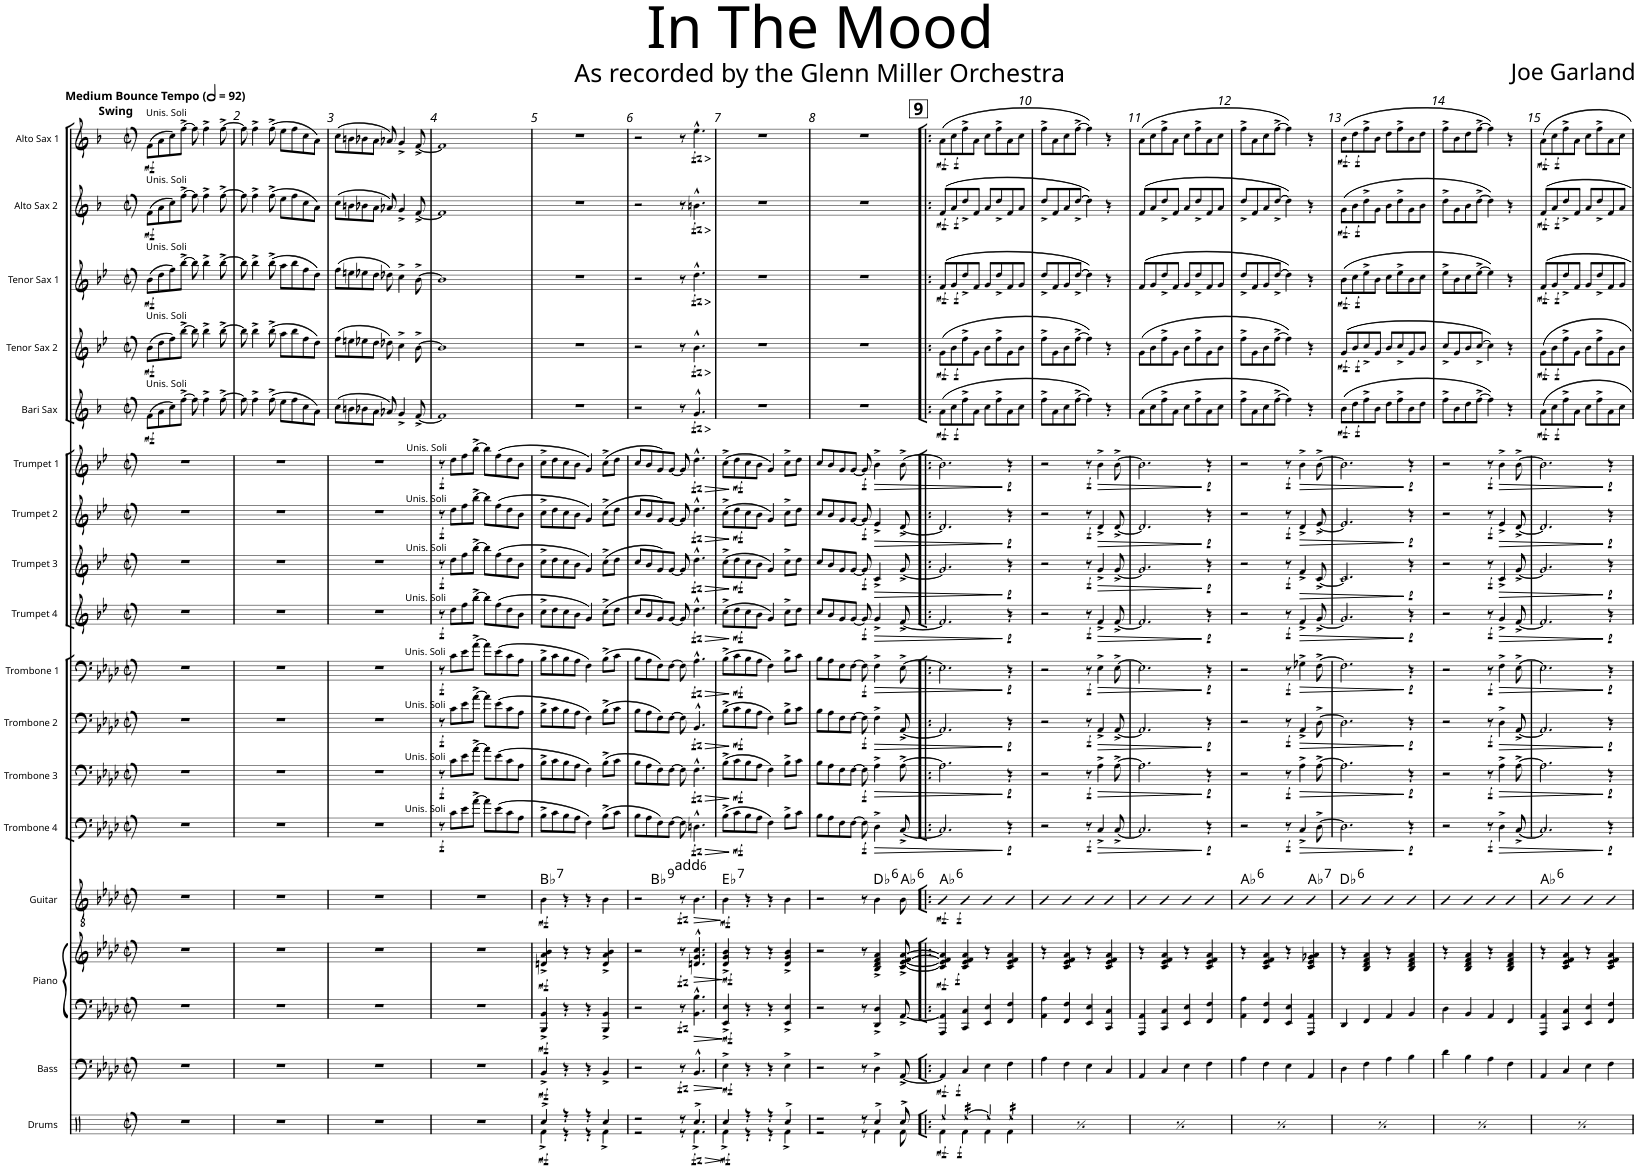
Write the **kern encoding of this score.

**kern	**dynam	**kern	**dynam	**kern	**kern	**dynam	**kern	**dynam	**harte	**kern	**dynam	**kern	**dynam	**kern	**dynam	**kern	**dynam	**kern	**dynam	**kern	**dynam	**kern	**dynam	**kern	**dynam	**kern	**dynam	**kern	**dynam	**kern	**dynam	**kern	**dynam	**kern	**dynam
*part17	*part17	*part16	*part16	*part15	*part15	*part15	*part14	*part14	*part14	*part13	*part13	*part12	*part12	*part11	*part11	*part10	*part10	*part9	*part9	*part8	*part8	*part7	*part7	*part6	*part6	*part5	*part5	*part4	*part4	*part3	*part3	*part2	*part2	*part1	*part1
*staff18	*staff18	*staff17	*staff17	*staff16	*staff15	*staff15/16	*staff14	*staff14	*	*staff13	*staff13	*staff12	*staff12	*staff11	*staff11	*staff10	*staff10	*staff9	*staff9	*staff8	*staff8	*staff7	*staff7	*staff6	*staff6	*staff5	*staff5	*staff4	*staff4	*staff3	*staff3	*staff2	*staff2	*staff1	*staff1
*I"Drums	*	*I"Bass	*	*I"Piano	*	*	*I"Guitar	*	*	*I"Trombone 4	*	*I"Trombone 3	*	*I"Trombone 2	*	*I"Trombone 1	*	*I"Trumpet 4	*	*I"Trumpet 3	*	*I"Trumpet 2	*	*I"Trumpet 1	*	*I"Bari Sax	*	*I"Tenor Sax 2	*	*I"Tenor Sax 1	*	*I"Alto Sax 2	*	*I"Alto Sax 1	*
*I'Drums	*	*I'Bass	*	*I'Pno.	*	*	*I'Gtr.	*	*	*I'Tbn. 4	*	*I'Tbn. 3	*	*I'Tbn. 2	*	*I'Tbn. 1	*	*I'Tpt. 4	*	*I'Tpt. 3	*	*I'Tpt. 2	*	*I'Tpt. 1	*	*I'Bari	*	*I'Tenor 2	*	*I'Tenor 1	*	*I'Alto 2	*	*I'Alto 1	*
*clefX	*	*clefF4	*	*clefF4	*clefG2	*	*clefGv2	*	*	*clefF4	*	*clefF4	*	*clefF4	*	*clefF4	*	*clefG2	*	*clefG2	*	*clefG2	*	*clefG2	*	*clefG2	*	*clefG2	*	*clefG2	*	*clefG2	*	*clefG2	*
*	*	*Trd7c12	*	*	*	*	*	*	*	*	*	*	*	*	*	*	*	*Trd1c2	*	*Trd1c2	*	*Trd1c2	*	*Trd1c2	*	*Trd12c21	*	*Trd8c14	*	*Trd8c14	*	*Trd5c9	*	*Trd5c9	*
*k[]	*	*k[b-e-a-d-]	*	*k[b-e-a-d-]	*k[b-e-a-d-]	*	*k[b-e-a-d-]	*	*	*k[b-e-a-d-]	*	*k[b-e-a-d-]	*	*k[b-e-a-d-]	*	*k[b-e-a-d-]	*	*k[b-e-]	*	*k[b-e-]	*	*k[b-e-]	*	*k[b-e-]	*	*k[b-]	*	*k[b-e-]	*	*k[b-e-]	*	*k[b-]	*	*k[b-]	*
*M2/2	*	*M2/2	*	*M2/2	*M2/2	*	*M2/2	*	*	*M2/2	*	*M2/2	*	*M2/2	*	*M2/2	*	*M2/2	*	*M2/2	*	*M2/2	*	*M2/2	*	*M2/2	*	*M2/2	*	*M2/2	*	*M2/2	*	*M2/2	*
*met(c|)	*	*met(c|)	*	*met(c|)	*met(c|)	*	*met(c|)	*	*	*met(c|)	*	*met(c|)	*	*met(c|)	*	*met(c|)	*	*met(c|)	*	*met(c|)	*	*met(c|)	*	*met(c|)	*	*met(c|)	*	*met(c|)	*	*met(c|)	*	*met(c|)	*	*met(c|)	*
*MM184	*	*MM184	*	*MM184	*MM184	*	*MM184	*	*	*MM184	*	*MM184	*	*MM184	*	*MM184	*	*MM184	*	*MM184	*	*MM184	*	*MM184	*	*MM184	*	*MM184	*	*MM184	*	*MM184	*	*MM184	*
=1	=1	=1	=1	=1	=1	=1	=1	=1	=1	=1	=1	=1	=1	=1	=1	=1	=1	=1	=1	=1	=1	=1	=1	=1	=1	=1	=1	=1	=1	=1	=1	=1	=1	=1	=1
!	!	!	!	!	!	!	!	!	!	!	!	!	!	!	!	!	!	!	!	!	!	!	!	!	!	!	!	!	!	!	!	!	!	!LO:TX:a:t=Unis. Soli	!
!	!	!	!	!	!	!	!	!	!	!	!	!	!	!	!	!	!	!	!	!	!	!	!	!	!	!	!	!	!	!	!	!	!	!LO:TX:a:B:t=Swing	!
!	!	!	!	!	!	!	!	!	!	!	!	!	!	!	!	!	!	!	!	!	!	!	!	!	!	!	!	!	!	!	!	!	!	!LO:TX:a:B:t=Medium Bounce Tempo	!
!	!	!	!	!	!	!	!	!	!	!	!	!	!	!	!	!	!	!	!	!	!	!	!	!	!	!	!	!	!	!	!	!LO:TX:a:t=Unis. Soli	!	!	!
!	!	!	!	!	!	!	!	!	!	!	!	!	!	!	!	!	!	!	!	!	!	!	!	!	!	!	!	!	!	!LO:TX:a:t=Unis. Soli	!	!	!	!	!
!	!	!	!	!	!	!	!	!	!	!	!	!	!	!	!	!	!	!	!	!	!	!	!	!	!	!	!	!LO:TX:a:t=Unis. Soli	!	!	!	!	!	!	!
!	!	!	!	!	!	!	!	!	!	!	!	!	!	!	!	!	!	!	!	!	!	!	!	!	!	!LO:TX:a:t=Unis. Soli	!	!	!	!	!	!	!	!	!
!	!	!	!	!	!	!	!	!	!	!	!	!	!	!	!	!	!	!	!	!	!	!	!	!	!	!	!LO:DY:b	!	!LO:DY:b	!	!LO:DY:b	!	!LO:DY:b	!	!LO:DY:b
1r	.	1r	.	1r	1r	.	1r	.	.	1r	.	1r	.	1r	.	1r	.	1r	.	1r	.	1r	.	1r	.	(8f\L	mf	(8b-\L	mf	(8b-\L	mf	(8f\L	mf	(8f\L	mf
.	.	.	.	.	.	.	.	.	.	.	.	.	.	.	.	.	.	.	.	.	.	.	.	.	.	8a\	.	8dd\	.	8dd\	.	8a\	.	8a\	.
.	.	.	.	.	.	.	.	.	.	.	.	.	.	.	.	.	.	.	.	.	.	.	.	.	.	8cc\)	.	8ff\)	.	8ff\)	.	8cc\)	.	8cc\)	.
.	.	.	.	.	.	.	.	.	.	.	.	.	.	.	.	.	.	.	.	.	.	.	.	.	.	[8ff^\J	.	[8bb-^\J	.	[8bb-^\J	.	[8ff^\J	.	[8ff^\J	.
.	.	.	.	.	.	.	.	.	.	.	.	.	.	.	.	.	.	.	.	.	.	.	.	.	.	8ff\]	.	8bb-\]	.	8bb-\]	.	8ff\]	.	8ff\]	.
.	.	.	.	.	.	.	.	.	.	.	.	.	.	.	.	.	.	.	.	.	.	.	.	.	.	4ff^\	.	4bb-^\	.	4bb-^\	.	4ff^\	.	4ff^\	.
.	.	.	.	.	.	.	.	.	.	.	.	.	.	.	.	.	.	.	.	.	.	.	.	.	.	[8ff^\	.	[8bb-^\	.	[8bb-^\	.	[8ff^\	.	[8ff^\	.
=2	=2	=2	=2	=2	=2	=2	=2	=2	=2	=2	=2	=2	=2	=2	=2	=2	=2	=2	=2	=2	=2	=2	=2	=2	=2	=2	=2	=2	=2	=2	=2	=2	=2	=2	=2
1r	.	1r	.	1r	1r	.	1r	.	.	1r	.	1r	.	1r	.	1r	.	1r	.	1r	.	1r	.	1r	.	8ff\]	.	8bb-\]	.	8bb-\]	.	8ff\]	.	8ff\]	.
.	.	.	.	.	.	.	.	.	.	.	.	.	.	.	.	.	.	.	.	.	.	.	.	.	.	4ff^\	.	4bb-^\	.	4bb-^\	.	4ff^\	.	4ff^\	.
.	.	.	.	.	.	.	.	.	.	.	.	.	.	.	.	.	.	.	.	.	.	.	.	.	.	(8ff^\	.	(8bb-^\	.	(8bb-^\	.	(8ff^\	.	(8ff^\	.
.	.	.	.	.	.	.	.	.	.	.	.	.	.	.	.	.	.	.	.	.	.	.	.	.	.	8ee\L	.	8aa\L	.	8aa\L	.	8ee\L	.	8ee\L	.
.	.	.	.	.	.	.	.	.	.	.	.	.	.	.	.	.	.	.	.	.	.	.	.	.	.	8ff\	.	8bb-\	.	8bb-\	.	8ff\	.	8ff\	.
.	.	.	.	.	.	.	.	.	.	.	.	.	.	.	.	.	.	.	.	.	.	.	.	.	.	8cc\	.	8ff\	.	8ff\	.	8cc\	.	8cc\	.
.	.	.	.	.	.	.	.	.	.	.	.	.	.	.	.	.	.	.	.	.	.	.	.	.	.	8a\J)	.	8dd\J)	.	8dd\J)	.	8a\J)	.	8a\J)	.
=3	=3	=3	=3	=3	=3	=3	=3	=3	=3	=3	=3	=3	=3	=3	=3	=3	=3	=3	=3	=3	=3	=3	=3	=3	=3	=3	=3	=3	=3	=3	=3	=3	=3	=3	=3
1r	.	1r	.	1r	1r	.	1r	.	.	1r	.	1r	.	1r	.	1r	.	1r	.	1r	.	1r	.	1r	.	(8cc\L	.	(8ff\L	.	(8ff\L	.	(8cc\L	.	(8cc\L	.
.	.	.	.	.	.	.	.	.	.	.	.	.	.	.	.	.	.	.	.	.	.	.	.	.	.	8bn\	.	8een\	.	8een\	.	8bn\	.	8bn\	.
.	.	.	.	.	.	.	.	.	.	.	.	.	.	.	.	.	.	.	.	.	.	.	.	.	.	8b-X\	.	8ee-X\	.	8ee-X\	.	8b-X\	.	8b-X\	.
.	.	.	.	.	.	.	.	.	.	.	.	.	.	.	.	.	.	.	.	.	.	.	.	.	.	8a\J	.	8dd\J	.	8dd\J	.	8a\J	.	8a\J	.
.	.	.	.	.	.	.	.	.	.	.	.	.	.	.	.	.	.	.	.	.	.	.	.	.	.	8a-X/)	.	8dd-X\)	.	8dd-X\)	.	8a-X/)	.	8a-X/)	.
.	.	.	.	.	.	.	.	.	.	.	.	.	.	.	.	.	.	.	.	.	.	.	.	.	.	4g^/	.	4cc^\	.	4cc^\	.	4g^/	.	4g^/	.
.	.	.	.	.	.	.	.	.	.	.	.	.	.	.	.	.	.	.	.	.	.	.	.	.	.	[8f^/	.	[8b-^\	.	[8b-^\	.	[8f^/	.	[8f^/	.
=4	=4	=4	=4	=4	=4	=4	=4	=4	=4	=4	=4	=4	=4	=4	=4	=4	=4	=4	=4	=4	=4	=4	=4	=4	=4	=4	=4	=4	=4	=4	=4	=4	=4	=4	=4
!	!	!	!	!	!	!	!	!	!	!	!	!	!	!	!	!	!	!	!	!	!	!	!	!LO:TX:a:t=Unis. Soli	!	!	!	!	!	!	!	!	!	!	!
!	!	!	!	!	!	!	!	!	!	!	!	!	!	!	!	!	!	!	!	!	!	!LO:TX:a:t=Unis. Soli	!	!	!	!	!	!	!	!	!	!	!	!	!
!	!	!	!	!	!	!	!	!	!	!	!	!	!	!	!	!	!	!	!	!LO:TX:a:t=Unis. Soli	!	!	!	!	!	!	!	!	!	!	!	!	!	!	!
!	!	!	!	!	!	!	!	!	!	!	!	!	!	!	!	!	!	!LO:TX:a:t=Unis. Soli	!	!	!	!	!	!	!	!	!	!	!	!	!	!	!	!	!
!	!	!	!	!	!	!	!	!	!	!	!	!	!	!	!	!LO:TX:a:t=Unis. Soli	!	!	!	!	!	!	!	!	!	!	!	!	!	!	!	!	!	!	!
!	!	!	!	!	!	!	!	!	!	!	!	!	!	!LO:TX:a:t=Unis. Soli	!	!	!	!	!	!	!	!	!	!	!	!	!	!	!	!	!	!	!	!	!
!	!	!	!	!	!	!	!	!	!	!	!	!LO:TX:a:t=Unis. Soli	!	!	!	!	!	!	!	!	!	!	!	!	!	!	!	!	!	!	!	!	!	!	!
!	!	!	!	!	!	!	!	!	!	!LO:TX:a:t=Unis. Soli	!	!	!	!	!	!	!	!	!	!	!	!	!	!	!	!	!	!	!	!	!	!	!	!	!
!	!	!	!	!	!	!	!	!	!	!	!LO:DY:b	!	!LO:DY:b	!	!LO:DY:b	!	!LO:DY:b	!	!LO:DY:b	!	!LO:DY:b	!	!LO:DY:b	!	!LO:DY:b	!	!	!	!	!	!	!	!	!	!
1r	.	1r	.	1r	1r	.	1r	.	.	8r	f	8r	f	8r	f	8r	f	8r	f	8r	f	8r	f	8r	f	1f]	.	1b-]	.	1b-]	.	1f]	.	1f]	.
.	.	.	.	.	.	.	.	.	.	8c\L	.	8c\L	.	8c\L	.	8c\L	.	8dd\L	.	8dd\L	.	8dd\L	.	8dd\L	.	.	.	.	.	.	.	.	.	.	.
.	.	.	.	.	.	.	.	.	.	8e-\	.	8e-\	.	8e-\	.	8e-\	.	8ff\	.	8ff\	.	8ff\	.	8ff\	.	.	.	.	.	.	.	.	.	.	.
.	.	.	.	.	.	.	.	.	.	[8a-^\J	.	[8a-^\J	.	[8a-^\J	.	[8a-^\J	.	[8bb-^\J	.	[8bb-^\J	.	[8bb-^\J	.	[8bb-^\J	.	.	.	.	.	.	.	.	.	.	.
.	.	.	.	.	.	.	.	.	.	8a-\L]	.	8a-\L]	.	8a-\L]	.	8a-\L]	.	8bb-\L]	.	8bb-\L]	.	8bb-\L]	.	8bb-\L]	.	.	.	.	.	.	.	.	.	.	.
.	.	.	.	.	.	.	.	.	.	(8e-\	.	(8e-\	.	(8e-\	.	(8e-\	.	(8ff\	.	(8ff\	.	(8ff\	.	(8ff\	.	.	.	.	.	.	.	.	.	.	.
.	.	.	.	.	.	.	.	.	.	8c\	.	8c\	.	8c\	.	8c\	.	8dd\	.	8dd\	.	8dd\	.	8dd\	.	.	.	.	.	.	.	.	.	.	.
.	.	.	.	.	.	.	.	.	.	8A-\J	.	8A-\J	.	8A-\J	.	8A-\J	.	8b-\J	.	8b-\J	.	8b-\J	.	8b-\J	.	.	.	.	.	.	.	.	.	.	.
=5	=5	=5	=5	=5	=5	=5	=5	=5	=5	=5	=5	=5	=5	=5	=5	=5	=5	=5	=5	=5	=5	=5	=5	=5	=5	=5	=5	=5	=5	=5	=5	=5	=5	=5	=5
*^	*	*	*	*	*	*	*	*	*	*	*	*	*	*	*	*	*	*	*	*	*	*	*	*	*	*	*	*	*	*	*	*	*	*	*
!	!	!LO:DY:b	!	!LO:DY:b	!	!	!LO:DY:b=2	!	!	!	!	!	!	!	!	!	!	!	!	!	!	!	!	!	!	!	!	!	!	!	!	!	!	!	!	!
!	!	!	!	!	!	!	!LO:DY:n=1:b	!	!LO:DY:b	!LO:H:kt=7	!	!	!	!	!	!	!	!	!	!	!	!	!	!	!	!	!	!	!	!	!	!	!	!	!	!
4Rcc^/	4Rf^\	mf	4BB-^/	mf	4BBB-/^ 4BB-/^	4dn/^ 4a-/^ 4b-/^	mf mf	4B-\	mf	Bb:7	8B-^\L	.	8B-^\L	.	8B-^\L	.	8B-^\L	.	8cc^\L	.	8cc^\L	.	8cc^\L	.	8cc^\L	.	1r	.	1r	.	1r	.	1r	.	1r	.
.	.	.	.	.	.	.	.	.	.	.	8c\	.	8c\	.	8c\	.	8c\	.	8dd\	.	8dd\	.	8dd\	.	8dd\	.	.	.	.	.	.	.	.	.	.	.
4r	4r	.	4r	.	4r	4r	.	4r	.	.	8B-\	.	8B-\	.	8B-\	.	8B-\	.	8cc\	.	8cc\	.	8cc\	.	8cc\	.	.	.	.	.	.	.	.	.	.	.
.	.	.	.	.	.	.	.	.	.	.	8A-\J	.	8A-\J	.	8A-\J	.	8A-\J	.	8b-\J	.	8b-\J	.	8b-\J	.	8b-\J	.	.	.	.	.	.	.	.	.	.	.
4r	4r	.	4r	.	4r	4r	.	4r	.	.	4F\)	.	4F\)	.	4F\)	.	4F\)	.	4g/)	.	4g/)	.	4g/)	.	4g/)	.	.	.	.	.	.	.	.	.	.	.
4Rcc/	4Rf^\	.	4BB-^/	.	4BBB-/^ 4BB-/^	4d/^ 4a-/^ 4b-/^	.	4B-\	.	.	(8B-^\L	.	(8B-^\L	.	(8B-^\L	.	(8B-^\L	.	(8cc^\L	.	(8cc^\L	.	(8cc^\L	.	(8cc^\L	.	.	.	.	.	.	.	.	.	.	.
.	.	.	.	.	.	.	.	.	.	.	8c\J	.	8c\J	.	8c\J	.	8c\J	.	8dd\J	.	8dd\J	.	8dd\J	.	8dd\J	.	.	.	.	.	.	.	.	.	.	.
=6	=6	=6	=6	=6	=6	=6	=6	=6	=6	=6	=6	=6	=6	=6	=6	=6	=6	=6	=6	=6	=6	=6	=6	=6	=6	=6	=6	=6	=6	=6	=6	=6	=6	=6	=6	=6
!	!	!	!	!	!	!	!	!	!	!LO:H:kt=9	!	!	!	!	!	!	!	!	!	!	!	!	!	!	!	!	!	!	!	!	!	!	!	!	!	!
2r	2r	.	2r	.	2r	2r	.	2r	.	Bb:9(6)	8B-\L	.	8B-\L	.	8B-\L	.	8B-\L	.	8cc/L	.	8cc/L	.	8cc/L	.	8cc/L	.	2r	.	2r	.	2r	.	2r	.	2r	.
.	.	.	.	.	.	.	.	.	.	.	8A-\	.	8A-\	.	8A-\	.	8A-\	.	8b-/	.	8b-/	.	8b-/	.	8b-/	.	.	.	.	.	.	.	.	.	.	.
.	.	.	.	.	.	.	.	.	.	.	8F\)	.	8F\)	.	8F\)	.	8F\)	.	8g/)	.	8g/)	.	8g/)	.	8g/)	.	.	.	.	.	.	.	.	.	.	.
.	.	.	.	.	.	.	.	.	.	.	[8F\J	.	[8F\J	.	[8F\J	.	[8F\J	.	[8g/J	.	[8g/J	.	[8g/J	.	[8g/J	.	.	.	.	.	.	.	.	.	.	.
!	!	!	!	!LO:DY:b	!	!	!LO:DY:b=2	!	!	!	!	!	!	!	!	!	!	!	!	!	!	!	!	!	!	!	!	!	!	!	!	!	!	!	!	!
!	!	!	!	!	!	!	!LO:DY:n=1:b	!	!LO:DY:b	!	!	!	!	!	!	!	!	!	!	!	!	!	!	!	!	!	!	!	!	!	!	!	!	!	!	!
8r	8r	.	8r	fz	8r	8r	fz fz	8r	fz	.	8F\]	.	8F\]	.	8F\]	.	8F\]	.	8g/]	.	8g/]	.	8g/]	.	8g/]	.	8r	.	8r	.	8r	.	8r	.	8r	.
!	!	!LO:HP:b	!	!LO:HP:b	!	!	!LO:HP:b	!	!LO:HP:b	!	!	!LO:HP:b	!	!LO:HP:b	!	!LO:HP:b	!	!LO:HP:b	!	!LO:HP:b	!	!LO:HP:b	!	!LO:HP:b	!	!LO:HP:b	!	!LO:HP:b	!	!LO:HP:b	!	!LO:HP:b	!	!LO:HP:b	!	!LO:HP:b
!	!	!LO:DY:n=1:b	!	!	!	!	!	!	!	!	!	!LO:DY:n=1:b	!	!LO:DY:n=1:b	!	!LO:DY:n=1:b	!	!LO:DY:n=1:b	!	!LO:DY:n=1:b	!	!LO:DY:n=1:b	!	!LO:DY:n=1:b	!	!LO:DY:n=1:b	!	!LO:DY:n=1:b	!	!LO:DY:n=1:b	!	!LO:DY:n=1:b	!	!LO:DY:n=1:b	!	!LO:DY:n=1:b
4.Rcc^/	4.Rf^\	> fz	4.BB-^^/	>	4.BB-\^^ 4.B-\^^	4.dn/^^ 4.g/^^ 4.cc/^^	>	4.B-\	>	.	4.Dn^^\	> fz	4.F^^\	> fz	4.BB-^^/	> fz	4.A-^^\	> fz	4.dd^^\	> fz	4.dd^^\	> fz	4.dd^^\	> fz	4.dd^^\	> fz	4.g^^/	> fz	4.b-^^\	> fz	4.dd^^\	> fz	4.bn^^\	> fz	4.ee^^\	> fz
*v	*v	*	*	*	*	*	*	*	*	*	*	*	*	*	*	*	*	*	*	*	*	*	*	*	*	*	*	*	*	*	*	*	*	*	*	*
.	.	.	.	.	.	.	.	.	.	.	.	.	.	.	.	.	.	.	.	.	.	.	.	.	.	.	]	.	]	.	]	.	]	.	]
=7	=7	=7	=7	=7	=7	=7	=7	=7	=7	=7	=7	=7	=7	=7	=7	=7	=7	=7	=7	=7	=7	=7	=7	=7	=7	=7	=7	=7	=7	=7	=7	=7	=7	=7	=7
*^	*	*	*	*	*	*	*	*	*	*	*	*	*	*	*	*	*	*	*	*	*	*	*	*	*	*	*	*	*	*	*	*	*	*	*
!	!	!LO:DY:b	!	!LO:DY:b	!	!	!LO:DY:b=2	!	!	!	!	!	!	!	!	!	!	!	!	!	!	!	!	!	!	!	!	!	!	!	!	!	!	!	!	!
!	!	!	!	!	!	!	!LO:DY:n=1:b	!	!LO:DY:b	!LO:H:kt=7	!	!	!	!	!	!	!	!	!	!	!	!	!	!	!	!	!	!	!	!	!	!	!	!	!	!
4Rcc/	4Rf^\	mf	4E-^\	mf	4EE-/^ 4E-/^	4d-/^ 4g/^ 4b-/^	mf mf	4B-\	mf	Eb:7	(8B-^\L	.	(8B-^\L	.	(8B-^\L	.	(8B-^\L	.	(8cc^\L	.	(8cc^\L	.	(8cc^\L	.	(8cc^\L	.	1r	.	1r	.	1r	.	1r	.	1r	.
!	!	!	!	!	!	!	!	!	!	!	!	!LO:DY:n=1:b	!	!LO:DY:n=1:b	!	!LO:DY:n=1:b	!	!LO:DY:n=1:b	!	!LO:DY:n=1:b	!	!LO:DY:n=1:b	!	!LO:DY:n=1:b	!	!LO:DY:n=1:b	!	!	!	!	!	!	!	!	!	!
.	.	.	.	.	.	.	.	.	.	.	8c\	] mf	8c\	] mf	8c\	] mf	8c\	] mf	8dd\	] mf	8dd\	] mf	8dd\	] mf	8dd\	] mf	.	.	.	.	.	.	.	.	.	.
4r	4r	]	4r	]	4r	4r	]	4r	]	.	8B-\	.	8B-\	.	8B-\	.	8B-\	.	8cc\	.	8cc\	.	8cc\	.	8cc\	.	.	.	.	.	.	.	.	.	.	.
.	.	.	.	.	.	.	.	.	.	.	8A-\J	.	8A-\J	.	8A-\J	.	8A-\J	.	8b-\J	.	8b-\J	.	8b-\J	.	8b-\J	.	.	.	.	.	.	.	.	.	.	.
4r	4r	.	4r	.	4r	4r	.	4r	.	.	4F\)	.	4F\)	.	4F\)	.	4F\)	.	4g/)	.	4g/)	.	4g/)	.	4g/)	.	.	.	.	.	.	.	.	.	.	.
4Rcc^/	4Rf^\	.	4E-^\	.	4EE-/^ 4E-/^	4d-/^ 4g/^ 4b-/^	.	4B-\	.	.	8B-^\L	.	8B-^\L	.	8B-^\L	.	8B-^\L	.	8cc^\L	.	8cc^\L	.	8cc^\L	.	8cc^\L	.	.	.	.	.	.	.	.	.	.	.
.	.	.	.	.	.	.	.	.	.	.	8c\J	.	8c\J	.	8c\J	.	8c\J	.	8dd\J	.	8dd\J	.	8dd\J	.	8dd\J	.	.	.	.	.	.	.	.	.	.	.
=8	=8	=8	=8	=8	=8	=8	=8	=8	=8	=8	=8	=8	=8	=8	=8	=8	=8	=8	=8	=8	=8	=8	=8	=8	=8	=8	=8	=8	=8	=8	=8	=8	=8	=8	=8	=8
2r	2r	.	2r	.	2r	2r	.	2r	.	.	8B-\L	.	8B-\L	.	8B-\L	.	8B-\L	.	8cc/L	.	8cc/L	.	8cc/L	.	8cc/L	.	1r	.	1r	.	1r	.	1r	.	1r	.
.	.	.	.	.	.	.	.	.	.	.	8A-\	.	8A-\	.	8A-\	.	8A-\	.	8b-/	.	8b-/	.	8b-/	.	8b-/	.	.	.	.	.	.	.	.	.	.	.
.	.	.	.	.	.	.	.	.	.	.	8F\	.	8F\	.	8F\	.	8F\	.	8g/	.	8g/	.	8g/	.	8g/	.	.	.	.	.	.	.	.	.	.	.
.	.	.	.	.	.	.	.	.	.	.	[8F\J	.	[8F\J	.	[8F\J	.	[8F\J	.	[8g/J	.	[8g/J	.	[8g/J	.	[8g/J	.	.	.	.	.	.	.	.	.	.	.
!	!	!	!	!	!	!	!	!	!	!	!	!LO:DY:b	!	!LO:DY:b	!	!LO:DY:b	!	!LO:DY:b	!	!LO:DY:b	!	!LO:DY:b	!	!LO:DY:b	!	!LO:DY:b	!	!	!	!	!	!	!	!	!	!
8r	8r	.	8r	.	8r	8r	.	8r	.	.	8F\]	f	8F\]	f	8F\]	f	8F\]	f	8g/]	f	8g/]	f	8g/]	f	8g/]	f	.	.	.	.	.	.	.	.	.	.
!	!	!	!	!	!	!	!	!	!	!LO:H:kt=6	!	!LO:HP:b	!	!LO:HP:b	!	!LO:HP:b	!	!LO:HP:b	!	!LO:HP:b	!	!LO:HP:b	!	!LO:HP:b	!	!LO:HP:b	!	!	!	!	!	!	!	!	!	!
4Rcc^/	4Rf\	.	4D-^\	.	4DD-/^ 4D-/^	4B-/^ 4d-/^ 4f/^ 4a-/^	.	4B-\	.	Db:maj6	4D-^\	>	4A-^\	>	4F^\	>	4F^\	>	4g^/	>	4c^/	>	4e-^/	>	4b-^\	>	.	.	.	.	.	.	.	.	.	.
!	!	!	!	!	!	!	!	!	!	!LO:H:kt=6	!	!	!	!	!	!	!	!	!	!	!	!	!	!	!	!	!	!	!	!	!	!	!	!	!	!
8Rcc^/	8Rf\	.	[8AA-^/	.	[8AA-^/	[8c/^ [8e-/^ [8f/^ [8a-/^	.	8B-\	.	Ab:maj6	[8C^/	.	[8A-^\	.	[8AA-^/	.	[8E-^\	.	[8f^/	.	[8g^/	.	[8d^/	.	[8b-^\	.	.	.	.	.	.	.	.	.	.	.
!!LO:REH:place=s1:a:B:rj:fs=18:t=9
=9!|:	=9!|:	=9!|:	=9!|:	=9!|:	=9!|:	=9!|:	=9!|:	=9!|:	=9!|:	=9!|:	=9!|:	=9!|:	=9!|:	=9!|:	=9!|:	=9!|:	=9!|:	=9!|:	=9!|:	=9!|:	=9!|:	=9!|:	=9!|:	=9!|:	=9!|:	=9!|:	=9!|:	=9!|:	=9!|:	=9!|:	=9!|:	=9!|:	=9!|:	=9!|:	=9!|:	=9!|:
!	!	!LO:DY:b	!	!	!	!	!	!	!	!	!	!	!	!	!	!	!	!	!	!	!	!	!	!	!	!	!	!	!	!	!	!	!	!	!	!
!	!	!LO:DY:n=1:b	!	!LO:DY:b	!	!	!	!	!	!	!	!	!	!	!	!	!	!	!	!	!	!	!	!	!	!	!	!	!	!	!	!	!	!	!	!
!	!	!	!	!LO:DY:n=1:b	!	!	!LO:DY:b	!	!	!	!	!	!	!	!	!	!	!	!	!	!	!	!	!	!	!	!	!	!	!	!	!	!	!	!	!
!	!	!	!	!	!	!	!LO:DY:n=1:b	!	!LO:DY:b	!	!	!	!	!	!	!	!	!	!	!	!	!	!	!	!	!	!	!	!	!	!	!	!	!	!	!
!	!	!	!	!	!	!	!	!	!LO:DY:n=1:b	!	!	!	!	!	!	!	!	!	!	!	!	!	!	!	!	!	!	!LO:DY:b	!	!	!	!	!	!	!	!
!	!	!	!	!	!	!	!	!	!	!	!	!	!	!	!	!	!	!	!	!	!	!	!	!	!	!	!	!LO:DY:n=1:b	!	!LO:DY:b	!	!	!	!	!	!
!	!	!	!	!	!	!	!	!	!	!	!	!	!	!	!	!	!	!	!	!	!	!	!	!	!	!	!	!	!	!LO:DY:n=1:b	!	!LO:DY:b	!	!	!	!
!	!	!	!	!	!	!	!	!	!	!	!	!	!	!	!	!	!	!	!	!	!	!	!	!	!	!	!	!	!	!	!	!LO:DY:n=1:b	!	!LO:DY:b	!	!
!	!	!	!	!	!	!	!	!	!	!	!	!	!	!	!	!	!	!	!	!	!	!	!	!	!	!	!	!	!	!	!	!	!	!LO:DY:n=1:b	!	!LO:DY:b
!	!	!	!	!	!	!	!	!	!	!LO:H:kt=6	!	!	!	!	!	!	!	!	!	!	!	!	!	!	!	!	!	!	!	!	!	!	!	!	!	!LO:DY:n=1:b
4Ree/	4Rf\	mf other-dynamics	4AA-/]	mf other-dynamics	4AAA-/ 4AA-/]	4c/] 4e-/] 4f/] 4a-/]	mf other-dynamics	4B-	mf other-dynamics	Ab:maj6	2.C/]	.	2.A-\]	.	2.AA-/]	.	2.E-\]	.	2.f/]	.	2.g/]	.	2.d/]	.	2.b-\]	.	(8a\L	mf other-dynamics	(8g\L	mf other-dynamics	(8f/L	mf other-dynamics	(8f/L	mf other-dynamics	(8a\L	mf other-dynamics
!	!	!	!	!	!	!	!	!	!	!	!	!	!	!	!	!	!	!	!	!	!	!	!	!	!	!	!	!LO:DY:n=2:b	!	!LO:DY:n=2:b	!	!LO:DY:n=2:b	!	!LO:DY:n=2:b	!	!LO:DY:n=2:b
.	.	.	.	.	.	.	.	.	.	.	.	.	.	.	.	.	.	.	.	.	.	.	.	.	.	.	8cc\	f	8b-\	f	8g/	f	8a/	f	8cc\	f
!	!	!LO:DY:n=2:b	!	!LO:DY:n=2:b	!	!	!LO:DY:n=2:b	!	!LO:DY:n=2:b	!	!	!	!	!	!	!	!	!	!	!	!	!	!	!	!	!	!	!	!	!	!	!	!	!	!	!
*tremolo	*	*	*	*	*	*	*	*	*	*	*	*	*	*	*	*	*	*	*	*	*	*	*	*	*	*	*	*	*	*	*	*	*	*	*	*
[16Ree/LL	4Rf\	f	4C/	f	4CC/ 4C/	4c/ 4e-/ 4f/ 4a-/	f	4B-	f	.	.	.	.	.	.	.	.	.	.	.	.	.	.	.	.	.	8ff^\	.	8ff^\	.	8dd^/	.	8dd^/	.	8ff^\	.
16Ree/	.	.	.	.	.	.	.	.	.	.	.	.	.	.	.	.	.	.	.	.	.	.	.	.	.	.	.	.	.	.	.	.	.	.	.	.
16Ree/	.	.	.	.	.	.	.	.	.	.	.	.	.	.	.	.	.	.	.	.	.	.	.	.	.	.	8a\J	.	8g\J	.	8f/J	.	8f/J	.	8a\J	.
16Ree/JJ	.	.	.	.	.	.	.	.	.	.	.	.	.	.	.	.	.	.	.	.	.	.	.	.	.	.	.	.	.	.	.	.	.	.	.	.
*Xtremolo	*	*	*	*	*	*	*	*	*	*	*	*	*	*	*	*	*	*	*	*	*	*	*	*	*	*	*	*	*	*	*	*	*	*	*	*
4Ree/]	4Rf\	.	4E-\	.	4EE-/ 4E-/	4r	.	4B-	.	.	.	.	.	.	.	.	.	.	.	.	.	.	.	.	.	.	8cc\L	.	8b-\L	.	8g/L	.	8a/L	.	8cc\L	.
.	.	.	.	.	.	.	.	.	.	.	.	.	.	.	.	.	.	.	.	.	.	.	.	.	.	.	8ff^\	.	8ff^\	.	8dd^/	.	8dd^/	.	8ff^\	.
!	!	!	!	!	!	!	!	!	!	!	!	!LO:DY:n=1:b	!	!LO:DY:n=1:b	!	!LO:DY:n=1:b	!	!LO:DY:n=1:b	!	!LO:DY:n=1:b	!	!LO:DY:n=1:b	!	!LO:DY:n=1:b	!	!LO:DY:n=1:b	!	!	!	!	!	!	!	!	!	!
*tremolo	*	*	*	*	*	*	*	*	*	*	*	*	*	*	*	*	*	*	*	*	*	*	*	*	*	*	*	*	*	*	*	*	*	*	*	*
16Ree/LL	4Rf\	.	4F\	.	4FF/ 4F/	4c/ 4e-/ 4f/ 4a-/	.	4B-	.	.	4r	] p	4r	] p	4r	] p	4r	] p	4r	] p	4r	] p	4r	] p	4r	] p	8a\	.	8g\	.	8f/	.	8f/	.	8a\	.
16Ree/	.	.	.	.	.	.	.	.	.	.	.	.	.	.	.	.	.	.	.	.	.	.	.	.	.	.	.	.	.	.	.	.	.	.	.	.
16Ree/	.	.	.	.	.	.	.	.	.	.	.	.	.	.	.	.	.	.	.	.	.	.	.	.	.	.	8cc\J	.	8b-\J	.	8g/J	.	8a/J	.	8cc\J	.
16Ree/JJ	.	.	.	.	.	.	.	.	.	.	.	.	.	.	.	.	.	.	.	.	.	.	.	.	.	.	.	.	.	.	.	.	.	.	.	.
*Xtremolo	*	*	*	*	*	*	*	*	*	*	*	*	*	*	*	*	*	*	*	*	*	*	*	*	*	*	*	*	*	*	*	*	*	*	*	*
=10	=10	=10	=10	=10	=10	=10	=10	=10	=10	=10	=10	=10	=10	=10	=10	=10	=10	=10	=10	=10	=10	=10	=10	=10	=10	=10	=10	=10	=10	=10	=10	=10	=10	=10	=10	=10
!	!	!LO:DY:b	!	!	!	!	!	!	!	!	!	!	!	!	!	!	!	!	!	!	!	!	!	!	!	!	!	!	!	!	!	!	!	!	!	!
!	!	!LO:DY:n=1:b	!	!	!	!	!	!	!	!	!	!	!	!	!	!	!	!	!	!	!	!	!	!	!	!	!	!	!	!	!	!	!	!	!	!
4Ree/	4Rf\	mf other-dynamics	4A-\	.	4AA-\ 4A-\	4r	.	4B-	.	.	2r	.	2r	.	2r	.	2r	.	2r	.	2r	.	2r	.	2r	.	8ff^\L	.	8ff^\L	.	8dd^/L	.	8dd^/L	.	8ff^\L	.
.	.	.	.	.	.	.	.	.	.	.	.	.	.	.	.	.	.	.	.	.	.	.	.	.	.	.	8a\	.	8g\	.	8f/	.	8f/	.	8a\	.
!	!	!LO:DY:n=2:b	!	!	!	!	!	!	!	!	!	!	!	!	!	!	!	!	!	!	!	!	!	!	!	!	!	!	!	!	!	!	!	!	!	!
*tremolo	*	*	*	*	*	*	*	*	*	*	*	*	*	*	*	*	*	*	*	*	*	*	*	*	*	*	*	*	*	*	*	*	*	*	*	*
[16Ree/LL	4Rf\	f	4F\	.	4FF/ 4F/	4c/ 4e-/ 4f/ 4a-/	.	4B-	.	.	.	.	.	.	.	.	.	.	.	.	.	.	.	.	.	.	8cc\	.	8b-\	.	8g/	.	8a/	.	8cc\	.
16Ree/	.	.	.	.	.	.	.	.	.	.	.	.	.	.	.	.	.	.	.	.	.	.	.	.	.	.	.	.	.	.	.	.	.	.	.	.
16Ree/	.	.	.	.	.	.	.	.	.	.	.	.	.	.	.	.	.	.	.	.	.	.	.	.	.	.	[8ff^\J	.	[8ff^\J	.	[8dd^/J	.	[8dd^/J	.	[8ff^\J	.
16Ree/JJ	.	.	.	.	.	.	.	.	.	.	.	.	.	.	.	.	.	.	.	.	.	.	.	.	.	.	.	.	.	.	.	.	.	.	.	.
*Xtremolo	*	*	*	*	*	*	*	*	*	*	*	*	*	*	*	*	*	*	*	*	*	*	*	*	*	*	*	*	*	*	*	*	*	*	*	*
!	!	!	!	!	!	!	!	!	!	!	!	!LO:DY:b	!	!LO:DY:b	!	!LO:DY:b	!	!LO:DY:b	!	!LO:DY:b	!	!LO:DY:b	!	!LO:DY:b	!	!LO:DY:b	!	!	!	!	!	!	!	!	!	!
4Ree/]	4Rf\	.	4E-\	.	4EE-/ 4E-/	4r	.	4B-	.	.	8r	f	8r	f	8r	f	8r	f	8r	f	8r	f	8r	f	8r	f	4ff\])	.	4ff\])	.	4dd\])	.	4dd\])	.	4ff\])	.
!	!	!	!	!	!	!	!	!	!	!	!	!LO:HP:b	!	!LO:HP:b	!	!LO:HP:b	!	!LO:HP:b	!	!LO:HP:b	!	!LO:HP:b	!	!LO:HP:b	!	!LO:HP:b	!	!	!	!	!	!	!	!	!	!
.	.	.	.	.	.	.	.	.	.	.	4C^/	>	4A-^\	>	4AA-^/	>	4E-^\	>	4f^/	>	4g^/	>	4d^/	>	4b-^\	>	.	.	.	.	.	.	.	.	.	.
*tremolo	*	*	*	*	*	*	*	*	*	*	*	*	*	*	*	*	*	*	*	*	*	*	*	*	*	*	*	*	*	*	*	*	*	*	*	*
16Ree/LL	4Rf\	.	4C/	.	4CC/ 4C/	4c/ 4e-/ 4f/ 4a-/	.	4B-	.	.	.	.	.	.	.	.	.	.	.	.	.	.	.	.	.	.	4r	.	4r	.	4r	.	4r	.	4r	.
16Ree/	.	.	.	.	.	.	.	.	.	.	.	.	.	.	.	.	.	.	.	.	.	.	.	.	.	.	.	.	.	.	.	.	.	.	.	.
16Ree/	.	.	.	.	.	.	.	.	.	.	[8C^/	.	[8A-^\	.	[8AA-^/	.	[8E-^\	.	[8f^/	.	[8g^/	.	[8d^/	.	[8b-^\	.	.	.	.	.	.	.	.	.	.	.
16Ree/JJ	.	.	.	.	.	.	.	.	.	.	.	.	.	.	.	.	.	.	.	.	.	.	.	.	.	.	.	.	.	.	.	.	.	.	.	.
*Xtremolo	*	*	*	*	*	*	*	*	*	*	*	*	*	*	*	*	*	*	*	*	*	*	*	*	*	*	*	*	*	*	*	*	*	*	*	*
=11	=11	=11	=11	=11	=11	=11	=11	=11	=11	=11	=11	=11	=11	=11	=11	=11	=11	=11	=11	=11	=11	=11	=11	=11	=11	=11	=11	=11	=11	=11	=11	=11	=11	=11	=11	=11
!	!	!LO:DY:b	!	!	!	!	!	!	!	!	!	!	!	!	!	!	!	!	!	!	!	!	!	!	!	!	!	!	!	!	!	!	!	!	!	!
!	!	!LO:DY:n=1:b	!	!	!	!	!	!	!	!	!	!	!	!	!	!	!	!	!	!	!	!	!	!	!	!	!	!	!	!	!	!	!	!	!	!
4Ree/	4Rf\	mf other-dynamics	4AA-/	.	4AAA-/ 4AA-/	4r	.	4B-	.	.	2.C/]	.	2.A-\]	.	2.AA-/]	.	2.E-\]	.	2.f/]	.	2.g/]	.	2.d/]	.	2.b-\]	.	(8a\L	.	(8g\L	.	(8f/L	.	(8f/L	.	(8a\L	.
.	.	.	.	.	.	.	.	.	.	.	.	.	.	.	.	.	.	.	.	.	.	.	.	.	.	.	8cc\	.	8b-\	.	8g/	.	8a/	.	8cc\	.
!	!	!LO:DY:n=2:b	!	!	!	!	!	!	!	!	!	!	!	!	!	!	!	!	!	!	!	!	!	!	!	!	!	!	!	!	!	!	!	!	!	!
*tremolo	*	*	*	*	*	*	*	*	*	*	*	*	*	*	*	*	*	*	*	*	*	*	*	*	*	*	*	*	*	*	*	*	*	*	*	*
[16Ree/LL	4Rf\	f	4C/	.	4CC/ 4C/	4c/ 4e-/ 4f/ 4a-/	.	4B-	.	.	.	.	.	.	.	.	.	.	.	.	.	.	.	.	.	.	8ff^\	.	8ff^\	.	8dd^/	.	8dd^/	.	8ff^\	.
16Ree/	.	.	.	.	.	.	.	.	.	.	.	.	.	.	.	.	.	.	.	.	.	.	.	.	.	.	.	.	.	.	.	.	.	.	.	.
16Ree/	.	.	.	.	.	.	.	.	.	.	.	.	.	.	.	.	.	.	.	.	.	.	.	.	.	.	8a\J	.	8g\J	.	8f/J	.	8f/J	.	8a\J	.
16Ree/JJ	.	.	.	.	.	.	.	.	.	.	.	.	.	.	.	.	.	.	.	.	.	.	.	.	.	.	.	.	.	.	.	.	.	.	.	.
*Xtremolo	*	*	*	*	*	*	*	*	*	*	*	*	*	*	*	*	*	*	*	*	*	*	*	*	*	*	*	*	*	*	*	*	*	*	*	*
4Ree/]	4Rf\	.	4E-\	.	4EE-/ 4E-/	4r	.	4B-	.	.	.	.	.	.	.	.	.	.	.	.	.	.	.	.	.	.	8cc\L	.	8b-\L	.	8g/L	.	8a/L	.	8cc\L	.
.	.	.	.	.	.	.	.	.	.	.	.	.	.	.	.	.	.	.	.	.	.	.	.	.	.	.	8ff^\	.	8ff^\	.	8dd^/	.	8dd^/	.	8ff^\	.
!	!	!	!	!	!	!	!	!	!	!	!	!LO:DY:n=1:b	!	!LO:DY:n=1:b	!	!LO:DY:n=1:b	!	!LO:DY:n=1:b	!	!LO:DY:n=1:b	!	!LO:DY:n=1:b	!	!LO:DY:n=1:b	!	!LO:DY:n=1:b	!	!	!	!	!	!	!	!	!	!
*tremolo	*	*	*	*	*	*	*	*	*	*	*	*	*	*	*	*	*	*	*	*	*	*	*	*	*	*	*	*	*	*	*	*	*	*	*	*
16Ree/LL	4Rf\	.	4F\	.	4FF/ 4F/	4c/ 4e-/ 4f/ 4a-/	.	4B-	.	.	4r	] p	4r	] p	4r	] p	4r	] p	4r	] p	4r	] p	4r	] p	4r	] p	8a\	.	8g\	.	8f/	.	8f/	.	8a\	.
16Ree/	.	.	.	.	.	.	.	.	.	.	.	.	.	.	.	.	.	.	.	.	.	.	.	.	.	.	.	.	.	.	.	.	.	.	.	.
16Ree/	.	.	.	.	.	.	.	.	.	.	.	.	.	.	.	.	.	.	.	.	.	.	.	.	.	.	8cc\J	.	8b-\J	.	8g/J	.	8a/J	.	8cc\J	.
16Ree/JJ	.	.	.	.	.	.	.	.	.	.	.	.	.	.	.	.	.	.	.	.	.	.	.	.	.	.	.	.	.	.	.	.	.	.	.	.
*Xtremolo	*	*	*	*	*	*	*	*	*	*	*	*	*	*	*	*	*	*	*	*	*	*	*	*	*	*	*	*	*	*	*	*	*	*	*	*
=12	=12	=12	=12	=12	=12	=12	=12	=12	=12	=12	=12	=12	=12	=12	=12	=12	=12	=12	=12	=12	=12	=12	=12	=12	=12	=12	=12	=12	=12	=12	=12	=12	=12	=12	=12	=12
!	!	!LO:DY:b	!	!	!	!	!	!	!	!	!	!	!	!	!	!	!	!	!	!	!	!	!	!	!	!	!	!	!	!	!	!	!	!	!	!
!	!	!LO:DY:n=1:b	!	!	!	!	!	!	!	!LO:H:kt=6	!	!	!	!	!	!	!	!	!	!	!	!	!	!	!	!	!	!	!	!	!	!	!	!	!	!
4Ree/	4Rf\	mf other-dynamics	4A-\	.	4AA-\ 4A-\	4r	.	4B-	.	Ab:maj6	2r	.	2r	.	2r	.	2r	.	2r	.	2r	.	2r	.	2r	.	8ff^\L	.	8ff^\L	.	8dd^/L	.	8dd^/L	.	8ff^\L	.
.	.	.	.	.	.	.	.	.	.	.	.	.	.	.	.	.	.	.	.	.	.	.	.	.	.	.	8a\	.	8g\	.	8f/	.	8f/	.	8a\	.
!	!	!LO:DY:n=2:b	!	!	!	!	!	!	!	!	!	!	!	!	!	!	!	!	!	!	!	!	!	!	!	!	!	!	!	!	!	!	!	!	!	!
*tremolo	*	*	*	*	*	*	*	*	*	*	*	*	*	*	*	*	*	*	*	*	*	*	*	*	*	*	*	*	*	*	*	*	*	*	*	*
[16Ree/LL	4Rf\	f	4F\	.	4FF/ 4F/	4c/ 4e-/ 4f/ 4a-/	.	4B-	.	.	.	.	.	.	.	.	.	.	.	.	.	.	.	.	.	.	8cc\	.	8b-\	.	8g/	.	8a/	.	8cc\	.
16Ree/	.	.	.	.	.	.	.	.	.	.	.	.	.	.	.	.	.	.	.	.	.	.	.	.	.	.	.	.	.	.	.	.	.	.	.	.
16Ree/	.	.	.	.	.	.	.	.	.	.	.	.	.	.	.	.	.	.	.	.	.	.	.	.	.	.	[8ff^\J	.	[8ff^\J	.	[8dd^/J	.	[8dd^/J	.	[8ff^\J	.
16Ree/JJ	.	.	.	.	.	.	.	.	.	.	.	.	.	.	.	.	.	.	.	.	.	.	.	.	.	.	.	.	.	.	.	.	.	.	.	.
*Xtremolo	*	*	*	*	*	*	*	*	*	*	*	*	*	*	*	*	*	*	*	*	*	*	*	*	*	*	*	*	*	*	*	*	*	*	*	*
!	!	!	!	!	!	!	!	!	!	!	!	!LO:DY:b	!	!LO:DY:b	!	!LO:DY:b	!	!LO:DY:b	!	!LO:DY:b	!	!LO:DY:b	!	!LO:DY:b	!	!LO:DY:b	!	!	!	!	!	!	!	!	!	!
4Ree/]	4Rf\	.	4E-\	.	4EE-/ 4E-/	4r	.	4B-	.	.	8r	f	8r	f	8r	f	8r	f	8r	f	8r	f	8r	f	8r	f	4ff\])	.	4ff\])	.	4dd\])	.	4dd\])	.	4ff\])	.
!	!	!	!	!	!	!	!	!	!	!	!	!LO:HP:b	!	!LO:HP:b	!	!LO:HP:b	!	!LO:HP:b	!	!LO:HP:b	!	!LO:HP:b	!	!LO:HP:b	!	!LO:HP:b	!	!	!	!	!	!	!	!	!	!
.	.	.	.	.	.	.	.	.	.	.	4C^/	>	4A-^\	>	4AA-^/	>	4G-X^\	>	4f^/	>	4f^/	>	4d^/	>	4b-^\	>	.	.	.	.	.	.	.	.	.	.
!	!	!	!	!	!	!	!	!	!	!LO:H:kt=7	!	!	!	!	!	!	!	!	!	!	!	!	!	!	!	!	!	!	!	!	!	!	!	!	!	!
*tremolo	*	*	*	*	*	*	*	*	*	*	*	*	*	*	*	*	*	*	*	*	*	*	*	*	*	*	*	*	*	*	*	*	*	*	*	*
16Ree/LL	4Rf\	.	4AA-/	.	4AAA-/ 4AA-/	4c/ 4e-/ 4g-X/ 4a-/	.	4B-	.	Ab:7	.	.	.	.	.	.	.	.	.	.	.	.	.	.	.	.	4r	.	4r	.	4r	.	4r	.	4r	.
16Ree/	.	.	.	.	.	.	.	.	.	.	.	.	.	.	.	.	.	.	.	.	.	.	.	.	.	.	.	.	.	.	.	.	.	.	.	.
16Ree/	.	.	.	.	.	.	.	.	.	.	[8D-^\	.	[8A-^\	.	[8D-^\	.	[8F^\	.	[8g^/	.	[8c^/	.	[8e-^/	.	[8b-^\	.	.	.	.	.	.	.	.	.	.	.
16Ree/JJ	.	.	.	.	.	.	.	.	.	.	.	.	.	.	.	.	.	.	.	.	.	.	.	.	.	.	.	.	.	.	.	.	.	.	.	.
*Xtremolo	*	*	*	*	*	*	*	*	*	*	*	*	*	*	*	*	*	*	*	*	*	*	*	*	*	*	*	*	*	*	*	*	*	*	*	*
=13	=13	=13	=13	=13	=13	=13	=13	=13	=13	=13	=13	=13	=13	=13	=13	=13	=13	=13	=13	=13	=13	=13	=13	=13	=13	=13	=13	=13	=13	=13	=13	=13	=13	=13	=13	=13
!	!	!LO:DY:b	!	!	!	!	!	!	!	!	!	!	!	!	!	!	!	!	!	!	!	!	!	!	!	!	!	!	!	!	!	!	!	!	!	!
!	!	!LO:DY:n=1:b	!	!	!	!	!	!	!	!	!	!	!	!	!	!	!	!	!	!	!	!	!	!	!	!	!	!LO:DY:b	!	!	!	!	!	!	!	!
!	!	!	!	!	!	!	!	!	!	!	!	!	!	!	!	!	!	!	!	!	!	!	!	!	!	!	!	!LO:DY:n=1:b	!	!LO:DY:b	!	!	!	!	!	!
!	!	!	!	!	!	!	!	!	!	!	!	!	!	!	!	!	!	!	!	!	!	!	!	!	!	!	!	!	!	!LO:DY:n=1:b	!	!LO:DY:b	!	!	!	!
!	!	!	!	!	!	!	!	!	!	!	!	!	!	!	!	!	!	!	!	!	!	!	!	!	!	!	!	!	!	!	!	!LO:DY:n=1:b	!	!LO:DY:b	!	!
!	!	!	!	!	!	!	!	!	!	!	!	!	!	!	!	!	!	!	!	!	!	!	!	!	!	!	!	!	!	!	!	!	!	!LO:DY:n=1:b	!	!LO:DY:b
!	!	!	!	!	!	!	!	!	!	!LO:H:kt=6	!	!	!	!	!	!	!	!	!	!	!	!	!	!	!	!	!	!	!	!	!	!	!	!	!	!LO:DY:n=1:b
4Ree/	4Rf\	mf other-dynamics	4D-\	.	4DD-/	4r	.	4B-	.	Db:maj6	2.D-\]	.	2.A-\]	.	2.D-\]	.	2.F\]	.	2.g/]	.	2.c/]	.	2.e-/]	.	2.b-\]	.	(8b-\L	mf other-dynamics	(8g/L	mf other-dynamics	(8b-\L	mf other-dynamics	(8g\L	mf other-dynamics	(8b-\L	mf other-dynamics
!	!	!	!	!	!	!	!	!	!	!	!	!	!	!	!	!	!	!	!	!	!	!	!	!	!	!	!	!LO:DY:n=2:b	!	!LO:DY:n=2:b	!	!LO:DY:n=2:b	!	!LO:DY:n=2:b	!	!LO:DY:n=2:b
.	.	.	.	.	.	.	.	.	.	.	.	.	.	.	.	.	.	.	.	.	.	.	.	.	.	.	8dd\	f	8b-/	f	8cc\	f	8b-\	f	8dd\	f
!	!	!LO:DY:n=2:b	!	!	!	!	!	!	!	!	!	!	!	!	!	!	!	!	!	!	!	!	!	!	!	!	!	!	!	!	!	!	!	!	!	!
*tremolo	*	*	*	*	*	*	*	*	*	*	*	*	*	*	*	*	*	*	*	*	*	*	*	*	*	*	*	*	*	*	*	*	*	*	*	*
[16Ree/LL	4Rf\	f	4F\	.	4FF/	4B-/ 4d-/ 4f/ 4a-/	.	4B-	.	.	.	.	.	.	.	.	.	.	.	.	.	.	.	.	.	.	8ff^\	.	8cc^/	.	8ee-^\	.	8dd^\	.	8ff^\	.
16Ree/	.	.	.	.	.	.	.	.	.	.	.	.	.	.	.	.	.	.	.	.	.	.	.	.	.	.	.	.	.	.	.	.	.	.	.	.
16Ree/	.	.	.	.	.	.	.	.	.	.	.	.	.	.	.	.	.	.	.	.	.	.	.	.	.	.	8b-\J	.	8g/J	.	8b-\J	.	8g\J	.	8b-\J	.
16Ree/JJ	.	.	.	.	.	.	.	.	.	.	.	.	.	.	.	.	.	.	.	.	.	.	.	.	.	.	.	.	.	.	.	.	.	.	.	.
*Xtremolo	*	*	*	*	*	*	*	*	*	*	*	*	*	*	*	*	*	*	*	*	*	*	*	*	*	*	*	*	*	*	*	*	*	*	*	*
4Ree/]	4Rf\	.	4A-\	.	4AA-/	4r	.	4B-	.	.	.	.	.	.	.	.	.	.	.	.	.	.	.	.	.	.	8dd\L	.	8b-/L	.	8cc\L	.	8b-\L	.	8dd\L	.
.	.	.	.	.	.	.	.	.	.	.	.	.	.	.	.	.	.	.	.	.	.	.	.	.	.	.	8ff^\	.	8cc^/	.	8ee-^\	.	8dd^\	.	8ff^\	.
!	!	!	!	!	!	!	!	!	!	!	!	!LO:DY:n=1:b	!	!LO:DY:n=1:b	!	!LO:DY:n=1:b	!	!LO:DY:n=1:b	!	!LO:DY:n=1:b	!	!LO:DY:n=1:b	!	!LO:DY:n=1:b	!	!LO:DY:n=1:b	!	!	!	!	!	!	!	!	!	!
*tremolo	*	*	*	*	*	*	*	*	*	*	*	*	*	*	*	*	*	*	*	*	*	*	*	*	*	*	*	*	*	*	*	*	*	*	*	*
16Ree/LL	4Rf\	.	4B-\	.	4BB-/	4B-/ 4d-/ 4f/ 4a-/	.	4B-	.	.	4r	] p	4r	] p	4r	] p	4r	] p	4r	] p	4r	] p	4r	] p	4r	] p	8b-\	.	8g/	.	8b-\	.	8g\	.	8b-\	.
16Ree/	.	.	.	.	.	.	.	.	.	.	.	.	.	.	.	.	.	.	.	.	.	.	.	.	.	.	.	.	.	.	.	.	.	.	.	.
16Ree/	.	.	.	.	.	.	.	.	.	.	.	.	.	.	.	.	.	.	.	.	.	.	.	.	.	.	8dd\J	.	8b-/J	.	8cc\J	.	8b-\J	.	8dd\J	.
16Ree/JJ	.	.	.	.	.	.	.	.	.	.	.	.	.	.	.	.	.	.	.	.	.	.	.	.	.	.	.	.	.	.	.	.	.	.	.	.
*Xtremolo	*	*	*	*	*	*	*	*	*	*	*	*	*	*	*	*	*	*	*	*	*	*	*	*	*	*	*	*	*	*	*	*	*	*	*	*
=14	=14	=14	=14	=14	=14	=14	=14	=14	=14	=14	=14	=14	=14	=14	=14	=14	=14	=14	=14	=14	=14	=14	=14	=14	=14	=14	=14	=14	=14	=14	=14	=14	=14	=14	=14	=14
!	!	!LO:DY:b	!	!	!	!	!	!	!	!	!	!	!	!	!	!	!	!	!	!	!	!	!	!	!	!	!	!	!	!	!	!	!	!	!	!
!	!	!LO:DY:n=1:b	!	!	!	!	!	!	!	!	!	!	!	!	!	!	!	!	!	!	!	!	!	!	!	!	!	!	!	!	!	!	!	!	!	!
4Ree/	4Rf\	mf other-dynamics	4d-\	.	4D-\	4r	.	4B-	.	.	2r	.	2r	.	2r	.	2r	.	2r	.	2r	.	2r	.	2r	.	8ff^\L	.	8cc^/L	.	8ee-^\L	.	8dd^\L	.	8ff^\L	.
.	.	.	.	.	.	.	.	.	.	.	.	.	.	.	.	.	.	.	.	.	.	.	.	.	.	.	8b-\	.	8g/	.	8b-\	.	8g\	.	8b-\	.
!	!	!LO:DY:n=2:b	!	!	!	!	!	!	!	!	!	!	!	!	!	!	!	!	!	!	!	!	!	!	!	!	!	!	!	!	!	!	!	!	!	!
*tremolo	*	*	*	*	*	*	*	*	*	*	*	*	*	*	*	*	*	*	*	*	*	*	*	*	*	*	*	*	*	*	*	*	*	*	*	*
[16Ree/LL	4Rf\	f	4B-\	.	4BB-/	4B-/ 4d-/ 4f/ 4a-/	.	4B-	.	.	.	.	.	.	.	.	.	.	.	.	.	.	.	.	.	.	8dd\	.	8b-/	.	8cc\	.	8b-\	.	8dd\	.
16Ree/	.	.	.	.	.	.	.	.	.	.	.	.	.	.	.	.	.	.	.	.	.	.	.	.	.	.	.	.	.	.	.	.	.	.	.	.
16Ree/	.	.	.	.	.	.	.	.	.	.	.	.	.	.	.	.	.	.	.	.	.	.	.	.	.	.	[8ff^\J	.	[8cc^/J	.	[8ee-^\J	.	[8dd^\J	.	[8ff^\J	.
16Ree/JJ	.	.	.	.	.	.	.	.	.	.	.	.	.	.	.	.	.	.	.	.	.	.	.	.	.	.	.	.	.	.	.	.	.	.	.	.
*Xtremolo	*	*	*	*	*	*	*	*	*	*	*	*	*	*	*	*	*	*	*	*	*	*	*	*	*	*	*	*	*	*	*	*	*	*	*	*
!	!	!	!	!	!	!	!	!	!	!	!	!LO:DY:b	!	!LO:DY:b	!	!LO:DY:b	!	!LO:DY:b	!	!LO:DY:b	!	!LO:DY:b	!	!LO:DY:b	!	!LO:DY:b	!	!	!	!	!	!	!	!	!	!
4Ree/]	4Rf\	.	4A-\	.	4AA-/	4r	.	4B-	.	.	8r	f	8r	f	8r	f	8r	f	8r	f	8r	f	8r	f	8r	f	4ff\])	.	4cc\])	.	4ee-\])	.	4dd\])	.	4ff\])	.
!	!	!	!	!	!	!	!	!	!	!	!	!LO:HP:b	!	!LO:HP:b	!	!LO:HP:b	!	!LO:HP:b	!	!LO:HP:b	!	!LO:HP:b	!	!LO:HP:b	!	!LO:HP:b	!	!	!	!	!	!	!	!	!	!
.	.	.	.	.	.	.	.	.	.	.	4D-^\	>	4A-^\	>	4D-^\	>	4F^\	>	4g^/	>	4c^/	>	4e-^/	>	4b-^\	>	.	.	.	.	.	.	.	.	.	.
*tremolo	*	*	*	*	*	*	*	*	*	*	*	*	*	*	*	*	*	*	*	*	*	*	*	*	*	*	*	*	*	*	*	*	*	*	*	*
16Ree/LL	4Rf\	.	4F\	.	4FF/	4B-/ 4d-/ 4f/ 4a-/	.	4B-	.	.	.	.	.	.	.	.	.	.	.	.	.	.	.	.	.	.	4r	.	4r	.	4r	.	4r	.	4r	.
16Ree/	.	.	.	.	.	.	.	.	.	.	.	.	.	.	.	.	.	.	.	.	.	.	.	.	.	.	.	.	.	.	.	.	.	.	.	.
16Ree/	.	.	.	.	.	.	.	.	.	.	[8C^/	.	[8A-^\	.	[8AA-^/	.	[8E-^\	.	[8f^/	.	[8g^/	.	[8d^/	.	[8b-^\	.	.	.	.	.	.	.	.	.	.	.
16Ree/JJ	.	.	.	.	.	.	.	.	.	.	.	.	.	.	.	.	.	.	.	.	.	.	.	.	.	.	.	.	.	.	.	.	.	.	.	.
*Xtremolo	*	*	*	*	*	*	*	*	*	*	*	*	*	*	*	*	*	*	*	*	*	*	*	*	*	*	*	*	*	*	*	*	*	*	*	*
=15	=15	=15	=15	=15	=15	=15	=15	=15	=15	=15	=15	=15	=15	=15	=15	=15	=15	=15	=15	=15	=15	=15	=15	=15	=15	=15	=15	=15	=15	=15	=15	=15	=15	=15	=15	=15
!	!	!LO:DY:b	!	!	!	!	!	!	!	!	!	!	!	!	!	!	!	!	!	!	!	!	!	!	!	!	!	!	!	!	!	!	!	!	!	!
!	!	!LO:DY:n=1:b	!	!	!	!	!	!	!	!	!	!	!	!	!	!	!	!	!	!	!	!	!	!	!	!	!	!LO:DY:b	!	!	!	!	!	!	!	!
!	!	!	!	!	!	!	!	!	!	!	!	!	!	!	!	!	!	!	!	!	!	!	!	!	!	!	!	!LO:DY:n=1:b	!	!LO:DY:b	!	!	!	!	!	!
!	!	!	!	!	!	!	!	!	!	!	!	!	!	!	!	!	!	!	!	!	!	!	!	!	!	!	!	!	!	!LO:DY:n=1:b	!	!LO:DY:b	!	!	!	!
!	!	!	!	!	!	!	!	!	!	!	!	!	!	!	!	!	!	!	!	!	!	!	!	!	!	!	!	!	!	!	!	!LO:DY:n=1:b	!	!LO:DY:b	!	!
!	!	!	!	!	!	!	!	!	!	!	!	!	!	!	!	!	!	!	!	!	!	!	!	!	!	!	!	!	!	!	!	!	!	!LO:DY:n=1:b	!	!LO:DY:b
!	!	!	!	!	!	!	!	!	!	!LO:H:kt=6	!	!	!	!	!	!	!	!	!	!	!	!	!	!	!	!	!	!	!	!	!	!	!	!	!	!LO:DY:n=1:b
4Ree/	4Rf\	mf other-dynamics	4AA-/	.	4AAA-/ 4AA-/	4r	.	4B-	.	Ab:maj6	2.C/]	.	2.A-\]	.	2.AA-/]	.	2.E-\]	.	2.f/]	.	2.g/]	.	2.d/]	.	2.b-\]	.	8a\L	mf other-dynamics	8g\L	mf other-dynamics	8f/L	mf other-dynamics	8f/L	mf other-dynamics	8a\L	mf other-dynamics
!	!	!	!	!	!	!	!	!	!	!	!	!	!	!	!	!	!	!	!	!	!	!	!	!	!	!	!	!LO:DY:n=2:b	!	!LO:DY:n=2:b	!	!LO:DY:n=2:b	!	!LO:DY:n=2:b	!	!LO:DY:n=2:b
.	.	.	.	.	.	.	.	.	.	.	.	.	.	.	.	.	.	.	.	.	.	.	.	.	.	.	8cc\	f	8b-\	f	8g/	f	8a/	f	8cc\	f
!	!	!LO:DY:n=2:b	!	!	!	!	!	!	!	!	!	!	!	!	!	!	!	!	!	!	!	!	!	!	!	!	!	!	!	!	!	!	!	!	!	!
*tremolo	*	*	*	*	*	*	*	*	*	*	*	*	*	*	*	*	*	*	*	*	*	*	*	*	*	*	*	*	*	*	*	*	*	*	*	*
[16Ree/LL	4Rf\	f	4C/	.	4CC/ 4C/	4c/ 4e-/ 4f/ 4a-/	.	4B-	.	.	.	.	.	.	.	.	.	.	.	.	.	.	.	.	.	.	8ff^\	.	8ff^\	.	8dd^/	.	8dd^/	.	8ff^\	.
16Ree/	.	.	.	.	.	.	.	.	.	.	.	.	.	.	.	.	.	.	.	.	.	.	.	.	.	.	.	.	.	.	.	.	.	.	.	.
16Ree/	.	.	.	.	.	.	.	.	.	.	.	.	.	.	.	.	.	.	.	.	.	.	.	.	.	.	8a\J	.	8g\J	.	8f/J	.	8f/J	.	8a\J	.
16Ree/JJ	.	.	.	.	.	.	.	.	.	.	.	.	.	.	.	.	.	.	.	.	.	.	.	.	.	.	.	.	.	.	.	.	.	.	.	.
*Xtremolo	*	*	*	*	*	*	*	*	*	*	*	*	*	*	*	*	*	*	*	*	*	*	*	*	*	*	*	*	*	*	*	*	*	*	*	*
4Ree/]	4Rf\	.	4E-\	.	4EE-/ 4E-/	4r	.	4B-	.	.	.	.	.	.	.	.	.	.	.	.	.	.	.	.	.	.	8cc\L	.	8b-\L	.	8g/L	.	8a/L	.	8cc\L	.
.	.	.	.	.	.	.	.	.	.	.	.	.	.	.	.	.	.	.	.	.	.	.	.	.	.	.	8ff^\	.	8ff^\	.	8dd^/	.	8dd^/	.	8ff^\	.
!	!	!	!	!	!	!	!	!	!	!	!	!LO:DY:n=1:b	!	!LO:DY:n=1:b	!	!LO:DY:n=1:b	!	!LO:DY:n=1:b	!	!LO:DY:n=1:b	!	!LO:DY:n=1:b	!	!LO:DY:n=1:b	!	!LO:DY:n=1:b	!	!	!	!	!	!	!	!	!	!
*tremolo	*	*	*	*	*	*	*	*	*	*	*	*	*	*	*	*	*	*	*	*	*	*	*	*	*	*	*	*	*	*	*	*	*	*	*	*
16Ree/LL	4Rf\	.	4F\	.	4FF/ 4F/	4c/ 4e-/ 4f/ 4a-/	.	4B-	.	.	4r	] p	4r	] p	4r	] p	4r	] p	4r	] p	4r	] p	4r	] p	4r	] p	8a\	.	8g\	.	8f/	.	8f/	.	8a\	.
16Ree/	.	.	.	.	.	.	.	.	.	.	.	.	.	.	.	.	.	.	.	.	.	.	.	.	.	.	.	.	.	.	.	.	.	.	.	.
16Ree/	.	.	.	.	.	.	.	.	.	.	.	.	.	.	.	.	.	.	.	.	.	.	.	.	.	.	8cc\J	.	8b-\J	.	8g/J	.	8a/J	.	8cc\J	.
16Ree/JJ	.	.	.	.	.	.	.	.	.	.	.	.	.	.	.	.	.	.	.	.	.	.	.	.	.	.	.	.	.	.	.	.	.	.	.	.
*Xtremolo	*	*	*	*	*	*	*	*	*	*	*	*	*	*	*	*	*	*	*	*	*	*	*	*	*	*	*	*	*	*	*	*	*	*	*	*
*v	*v	*	*	*	*	*	*	*	*	*	*	*	*	*	*	*	*	*	*	*	*	*	*	*	*	*	*	*	*	*	*	*	*	*	*	*
=	=	=	=	=	=	=	=	=	=	=	=	=	=	=	=	=	=	=	=	=	=	=	=	=	=	=	=	=	=	=	=	=	=	=	=
*-	*-	*-	*-	*-	*-	*-	*-	*-	*-	*-	*-	*-	*-	*-	*-	*-	*-	*-	*-	*-	*-	*-	*-	*-	*-	*-	*-	*-	*-	*-	*-	*-	*-	*-	*-
